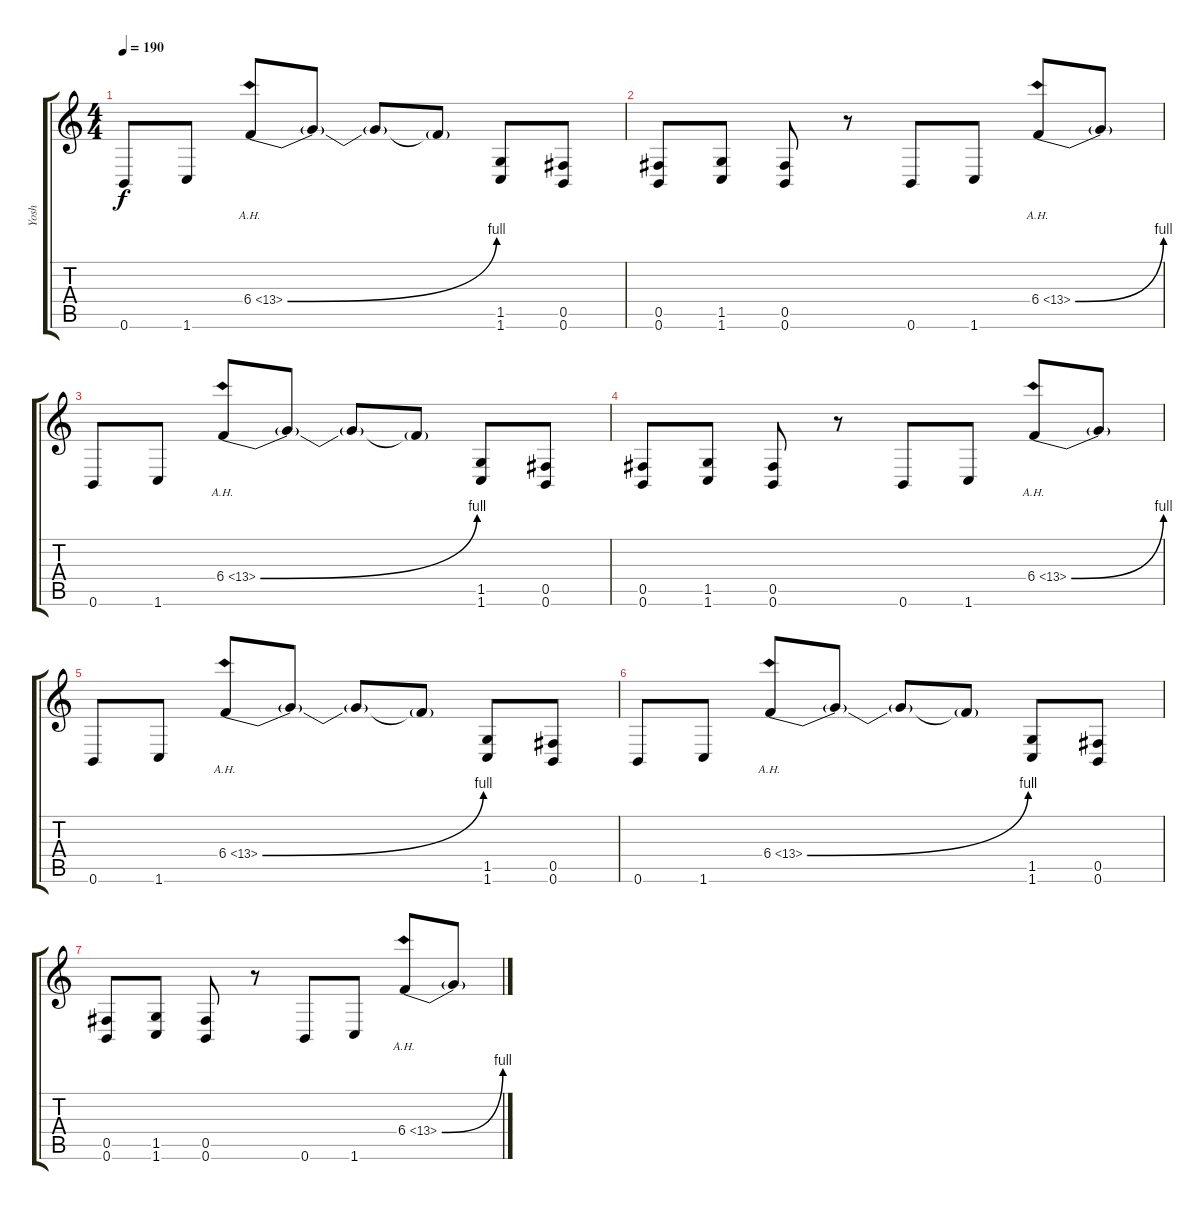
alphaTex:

\track ("Yosh" "Yosh") {instrument distortionguitar}
\staff {score tabs}
\tuning (Db4 Ab3 E3 B2 Gb2 B1) {hide}
\ts (4 4)
\tempo 190
\clef g2
\ks c
0.6.8{dy f} 1.6.8 6.4{be (bend 0 0 60 4) ah 7}.8 6.4{t}.8 6.4{t}.8 6.4{t}.8 (1.5 1.6).8 (0.5 0.6).8 |
(0.5 0.6).8 (1.5 1.6).8 (0.5 0.6).8 r.8 0.6.8 1.6.8 6.4{be (bend 0 0 60 4) ah 7}.8 6.4{t}.8 |
0.6.8 1.6.8 6.4{be (bend 0 0 60 4) ah 7}.8 6.4{t}.8 6.4{t}.8 6.4{t}.8 (1.5 1.6).8 (0.5 0.6).8 |
(0.5 0.6).8 (1.5 1.6).8 (0.5 0.6).8 r.8 0.6.8 1.6.8 6.4{be (bend 0 0 60 4) ah 7}.8 6.4{t}.8 |
0.6.8 1.6.8 6.4{be (bend 0 0 60 4) ah 7}.8 6.4{t}.8 6.4{t}.8 6.4{t}.8 (1.5 1.6).8 (0.5 0.6).8 |
0.6.8 1.6.8 6.4{be (bend 0 0 60 4) ah 7}.8 6.4{t}.8 6.4{t}.8 6.4{t}.8 (1.5 1.6).8 (0.5 0.6).8 |
(0.5 0.6).8 (1.5 1.6).8 (0.5 0.6).8 r.8 0.6.8 1.6.8 6.4{be (bend 0 0 60 4) ah 7}.8 6.4{t}.8
